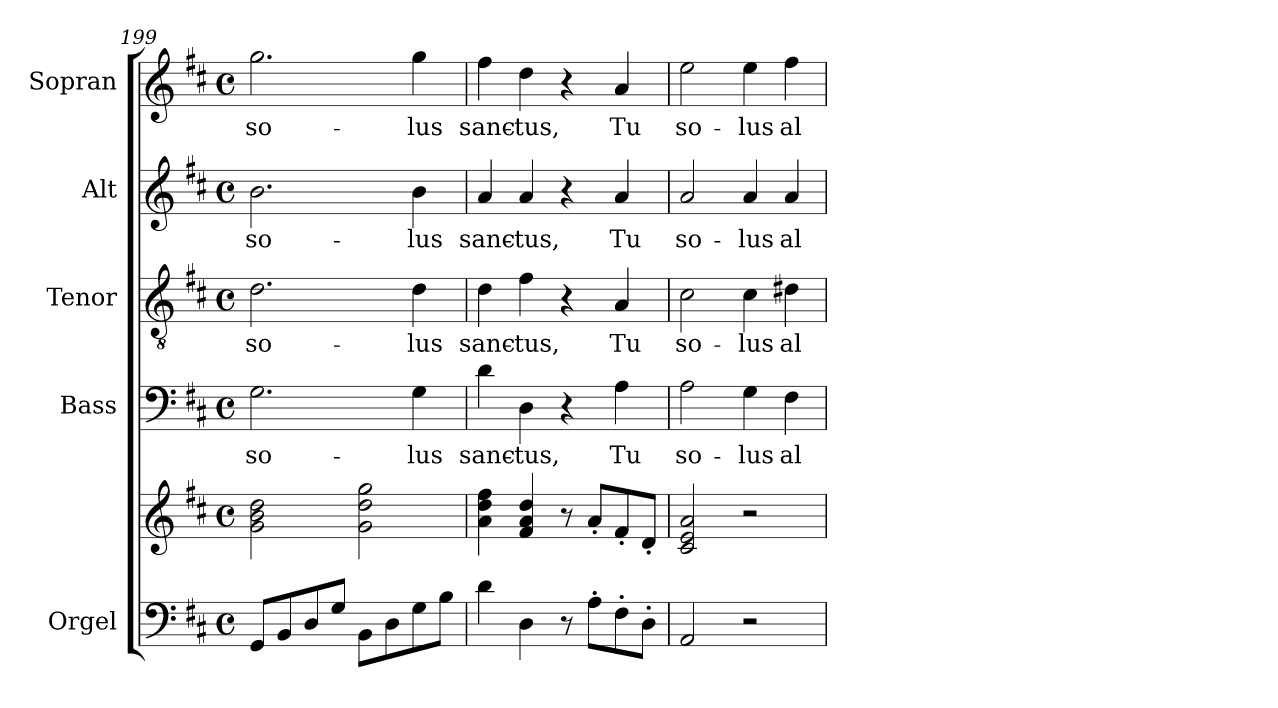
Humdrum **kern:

**kern	**kern	**kern	**text	**kern	**text	**kern	**text	**kern	**text
*part5	*part5	*part4	*part4	*part3	*part3	*part2	*part2	*part1	*part1
*staff6	*staff5	*staff4	*staff4	*staff3	*staff3	*staff2	*staff2	*staff1	*staff1
*I"Orgel	*	*I"Bass	*	*I"Tenor	*	*I"Alt	*	*I"Sopran	*
*I'Org.	*	*I'B.	*	*I'T.	*	*I'A.	*	*I'S.	*
*clefF4	*clefG2	*clefF4	*	*clefGv2	*	*clefG2	*	*clefG2	*
*k[f#c#]	*k[f#c#]	*k[f#c#]	*	*k[f#c#]	*	*k[f#c#]	*	*k[f#c#]	*
*D:	*D:	*D:	*	*D:	*	*D:	*	*D:	*
*M4/4	*M4/4	*M4/4	*	*M4/4	*	*M4/4	*	*M4/4	*
*met(c)	*met(c)	*met(c)	*	*met(c)	*	*met(c)	*	*met(c)	*
=199	=199	=199	=199	=199	=199	=199	=199	=199	=199
!	!	!	!LO:LY:b	!	!LO:LY:b	!	!LO:LY:b	!	!LO:LY:b
8GG/L	2g\ 2b\ 2dd\	2.G\	so-	2.d\	so-	2.b\	so-	2.gg\	so-
8BB/	.	.	.	.	.	.	.	.	.
8D/	.	.	.	.	.	.	.	.	.
8G/J	.	.	.	.	.	.	.	.	.
8BB\L	2g\ 2dd\ 2gg\	.	.	.	.	.	.	.	.
8D\	.	.	.	.	.	.	.	.	.
!	!	!	!LO:LY:b	!	!LO:LY:b	!	!LO:LY:b	!	!LO:LY:b
8G\	.	4G\	-lus	4d\	-lus	4b\	-lus	4gg\	-lus
8B\J	.	.	.	.	.	.	.	.	.
=200	=200	=200	=200	=200	=200	=200	=200	=200	=200
!	!	!	!LO:LY:b	!	!LO:LY:b	!	!LO:LY:b	!	!LO:LY:b
4d\	4a\ 4dd\ 4ff#\	4d\	sanc-	4d\	sanc-	4a/	sanc-	4ff#\	sanc-
!	!	!	!LO:LY:b	!	!LO:LY:b	!	!LO:LY:b	!	!LO:LY:b
4D\	4f#/ 4a/ 4dd/	4D\	-tus,	4f#\	-tus,	4a/	-tus,	4dd\	-tus,
8r	8r	4r	.	4r	.	4r	.	4r	.
8A'>\L	8a'</L	.	.	.	.	.	.	.	.
!	!	!	!LO:LY:b	!	!LO:LY:b	!	!LO:LY:b	!	!LO:LY:b
8F#'>\	8f#'</	4A\	Tu	4A/	Tu	4a/	Tu	4a/	Tu
8D'>\J	8d'</J	.	.	.	.	.	.	.	.
=201	=201	=201	=201	=201	=201	=201	=201	=201	=201
!	!	!	!LO:LY:b	!	!LO:LY:b	!	!LO:LY:b	!	!LO:LY:b
2AA/	2c#/ 2e/ 2a/	2A\	so-	2c#\	so-	2a/	so-	2ee\	so-
!	!	!	!LO:LY:b	!	!LO:LY:b	!	!LO:LY:b	!	!LO:LY:b
2r	2r	4G\	-lus	4c#\	-lus	4a/	-lus	4ee\	-lus
!	!	!	!LO:LY:b	!	!LO:LY:b	!	!LO:LY:b	!	!LO:LY:b
.	.	4F#\	al-	4d#X\	al-	4a/	al-	4ff#\	al-
=	=	=	=	=	=	=	=	=	=
*-	*-	*-	*-	*-	*-	*-	*-	*-	*-
